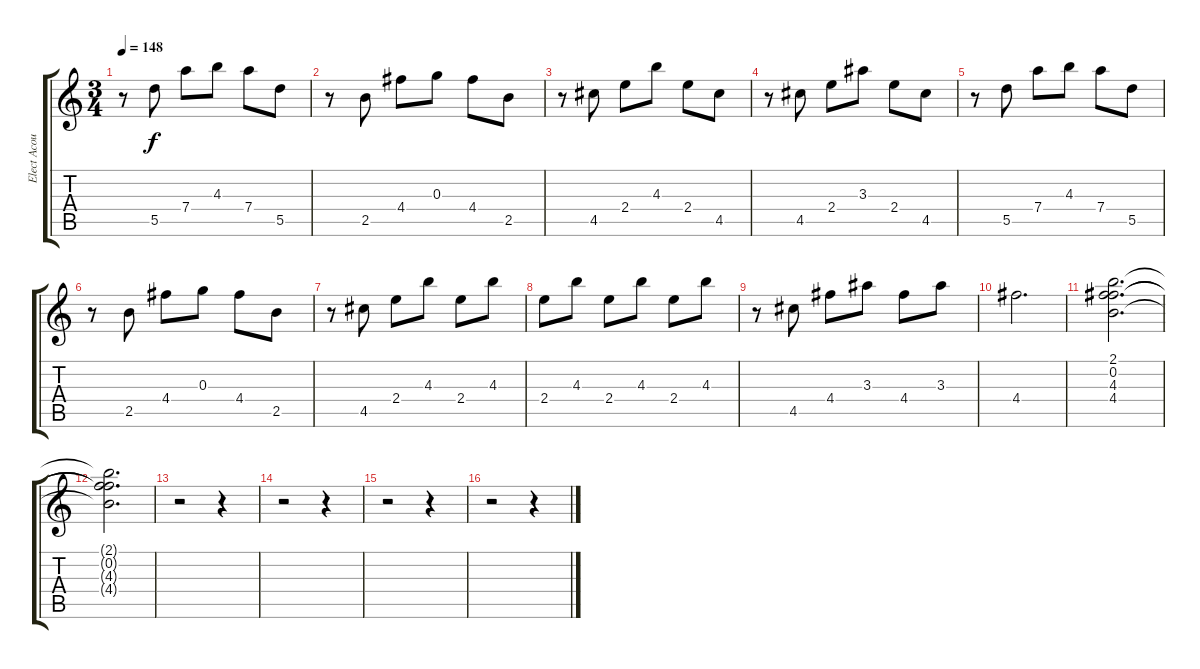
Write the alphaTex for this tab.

\track ("Elect Acoust Fills" "Elect Acou") {instrument electricguitarclean}
\staff {score tabs}
\tuning (E4 B3 G4 D4 A3 E3) {hide}
\ts (3 4)
\tempo 148
\clef g2
\ks c
r.8{dy f} 5.5.8 7.4.8 4.3.8 7.4.8 5.5.8 |
r.8 2.5.8 4.4.8 0.3.8 4.4.8 2.5.8 |
r.8 4.5.8 2.4.8 4.3.8 2.4.8 4.5.8 |
r.8 4.5.8 2.4.8 3.3.8 2.4.8 4.5.8 |
r.8 5.5.8 7.4.8 4.3.8 7.4.8 5.5.8 |
r.8 2.5.8 4.4.8 0.3.8 4.4.8 2.5.8 |
r.8 4.5.8 2.4.8 4.3.8 2.4.8 4.3.8 |
2.4.8 4.3.8 2.4.8 4.3.8 2.4.8 4.3.8 |
r.8 4.5.8 4.4.8 3.3.8 4.4.8 3.3.8 |
4.4.2{d} |
(2.1 0.2 4.3 4.4).2{d} |
(2.1{t} 0.2{t} 4.3{t} 4.4{t}).2{d} |
r.2 r.4 |
r.2 r.4 |
r.2 r.4 |
r.2 r.4
